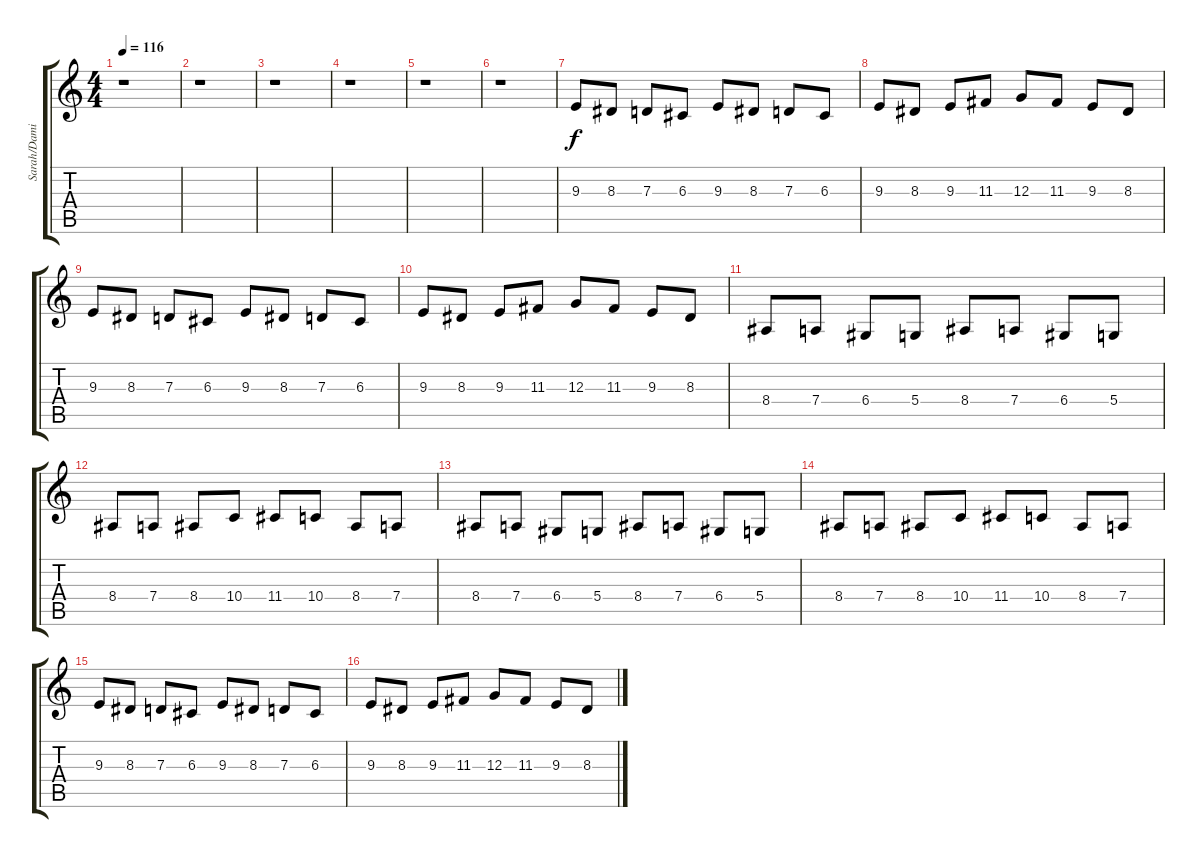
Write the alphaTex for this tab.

\track ("Sarah/Damien (Choir/Keyb)" "Sarah/Dami") {instrument pad4choir}
\staff {score tabs}
\tuning (E4 B3 G3 D3 A2 E2) {hide}
\ts (4 4)
\tempo 116
\clef g2
\ks c
r.1{dy mf} |
r.1 |
r.1 |
r.1 |
r.1 |
r.1 |
9.3.8{dy f} 8.3.8 7.3.8 6.3.8 9.3.8 8.3.8 7.3.8 6.3.8 |
9.3.8 8.3.8 9.3.8 11.3.8 12.3.8 11.3.8 9.3.8 8.3.8 |
9.3.8 8.3.8 7.3.8 6.3.8 9.3.8 8.3.8 7.3.8 6.3.8 |
9.3.8 8.3.8 9.3.8 11.3.8 12.3.8 11.3.8 9.3.8 8.3.8 |
8.4.8 7.4.8 6.4.8 5.4.8 8.4.8 7.4.8 6.4.8 5.4.8 |
8.4.8 7.4.8 8.4.8 10.4.8 11.4.8 10.4.8 8.4.8 7.4.8 |
8.4.8 7.4.8 6.4.8 5.4.8 8.4.8 7.4.8 6.4.8 5.4.8 |
8.4.8 7.4.8 8.4.8 10.4.8 11.4.8 10.4.8 8.4.8 7.4.8 |
9.3.8 8.3.8 7.3.8 6.3.8 9.3.8 8.3.8 7.3.8 6.3.8 |
9.3.8 8.3.8 9.3.8 11.3.8 12.3.8 11.3.8 9.3.8 8.3.8
